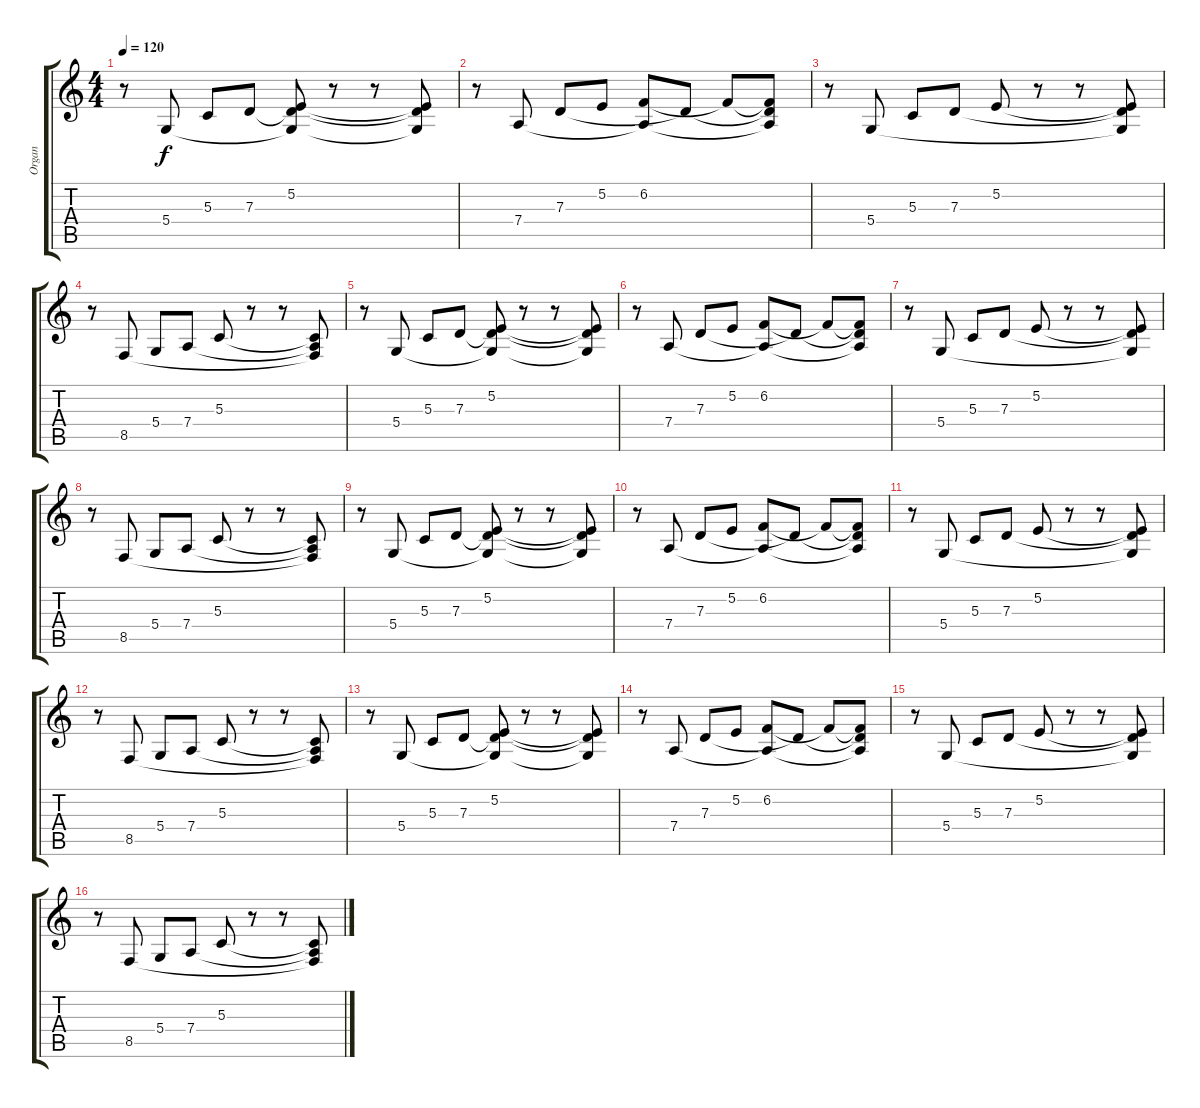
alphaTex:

\track ("Organ" "Organ") {instrument electricpiano1}
\staff {score tabs}
\tuning (E4 B3 G3 D3 A2 E2) {hide}
\ts (4 4)
\tempo 120
\clef g2
\ks c
r.8{dy f} 5.4.8 5.3.8 7.3.8 (5.2 7.3{t} 5.4{t}).8 r.8 r.8 (5.2{t} 7.3{t} 5.4{t}).8 |
r.8 7.4.8 7.3.8 5.2.8 (6.2 7.4{t}).8 7.3{t}.8 6.2{t}.8 (6.2{t} 7.3{t} 7.4{t}).8 |
r.8 5.4.8 5.3.8 7.3.8 5.2.8 r.8 r.8 (5.2{t} 7.3{t} 5.4{t}).8 |
r.8 8.5.8 5.4.8 7.4.8 5.3.8 r.8 r.8 (5.3{t} 7.4{t} 8.5{t}).8 |
r.8 5.4.8 5.3.8 7.3.8 (5.2 7.3{t} 5.4{t}).8 r.8 r.8 (5.2{t} 7.3{t} 5.4{t}).8 |
r.8 7.4.8 7.3.8 5.2.8 (6.2 7.4{t}).8 7.3{t}.8 6.2{t}.8 (6.2{t} 7.3{t} 7.4{t}).8 |
r.8 5.4.8 5.3.8 7.3.8 5.2.8 r.8 r.8 (5.2{t} 7.3{t} 5.4{t}).8 |
r.8 8.5.8 5.4.8 7.4.8 5.3.8 r.8 r.8 (5.3{t} 7.4{t} 8.5{t}).8 |
r.8 5.4.8 5.3.8 7.3.8 (5.2 7.3{t} 5.4{t}).8 r.8 r.8 (5.2{t} 7.3{t} 5.4{t}).8 |
r.8 7.4.8 7.3.8 5.2.8 (6.2 7.4{t}).8 7.3{t}.8 6.2{t}.8 (6.2{t} 7.3{t} 7.4{t}).8 |
r.8 5.4.8 5.3.8 7.3.8 5.2.8 r.8 r.8 (5.2{t} 7.3{t} 5.4{t}).8 |
r.8 8.5.8 5.4.8 7.4.8 5.3.8 r.8 r.8 (5.3{t} 7.4{t} 8.5{t}).8 |
r.8 5.4.8 5.3.8 7.3.8 (5.2 7.3{t} 5.4{t}).8 r.8 r.8 (5.2{t} 7.3{t} 5.4{t}).8 |
r.8 7.4.8 7.3.8 5.2.8 (6.2 7.4{t}).8 7.3{t}.8 6.2{t}.8 (6.2{t} 7.3{t} 7.4{t}).8 |
r.8 5.4.8 5.3.8 7.3.8 5.2.8 r.8 r.8 (5.2{t} 7.3{t} 5.4{t}).8 |
r.8 8.5.8 5.4.8 7.4.8 5.3.8 r.8 r.8 (5.3{t} 7.4{t} 8.5{t}).8
